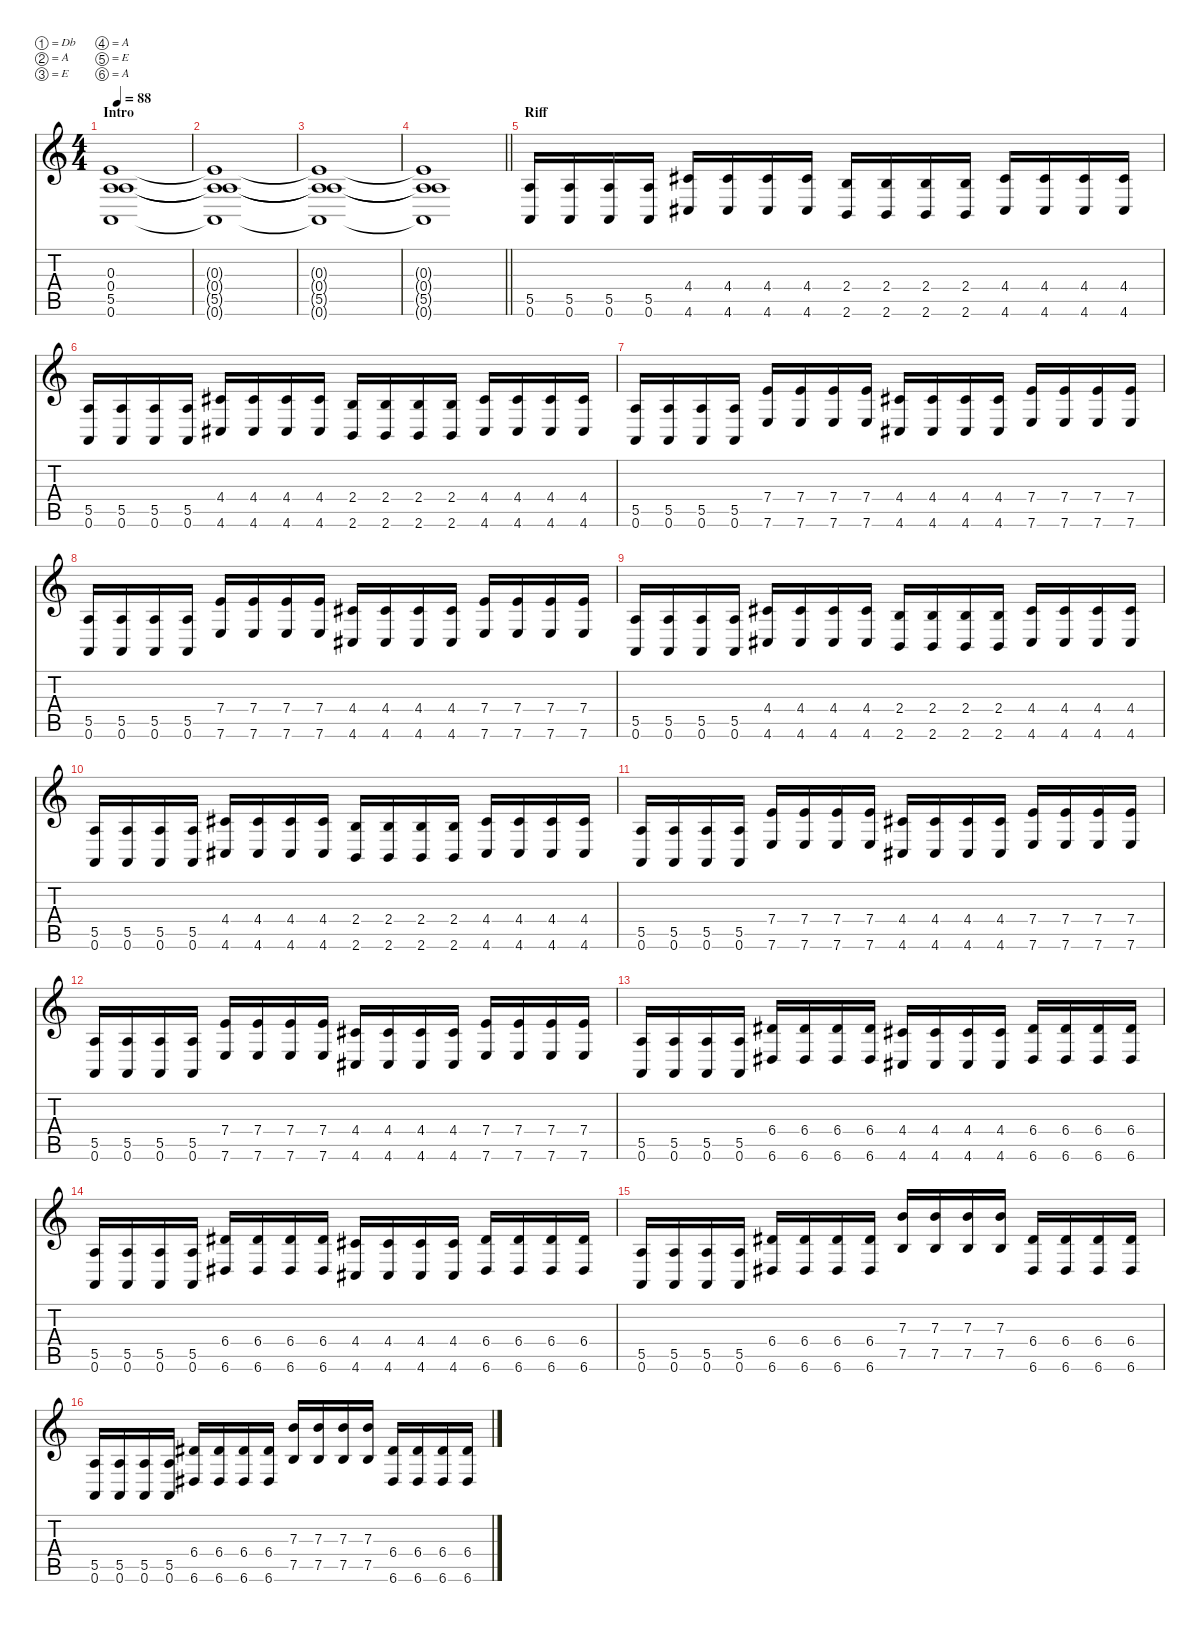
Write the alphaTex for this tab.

\defaultSystemsLayout 4
\hideDynamics
\bracketExtendMode nobrackets
\singleTrackTrackNamePolicy hidden
\multiTrackTrackNamePolicy hidden
\firstSystemTrackNameMode fullname
\otherSystemsTrackNameOrientation horizontal
\track ("Gtr1" "dist.guit.") {instrument distortionguitar}
\staff {score tabs}
\tuning (Db4 A3 E3 A2 E2 A1)
\ts (4 4)
\beaming (8 2 2 2 2)
\section ("" "Intro")
\tempo 88
\clef g2
\ks c
(0.3 0.4 5.5 0.6).1{dy f instrument distortionguitar beam Up} |
(0.3{t} 0.4{t} 5.5{t} 0.6{t}).1{beam Up} |
(0.3{t} 0.4{t} 5.5{t} 0.6{t}).1{beam Up} |
\barLineRight lightlight
(0.3{t} 0.4{t} 5.5{t} 0.6{t}).1{beam Up} |
\section ("" "Riff")
(5.5 0.6).16{beam Up} (5.5 0.6).16{beam Up} (5.5 0.6).16{beam Up} (5.5 0.6).16{beam Up} (4.4{acc #} 4.6{acc #}).16{beam Up} (4.4{acc #} 4.6{acc #}).16{beam Up} (4.4{acc #} 4.6{acc #}).16{beam Up} (4.4{acc #} 4.6{acc #}).16{beam Up} (2.4 2.6).16{beam Up} (2.4 2.6).16{beam Up} (2.4 2.6).16{beam Up} (2.4 2.6).16{beam Up} (4.4{acc #} 4.6{acc #}).16{beam Up} (4.4{acc #} 4.6{acc #}).16{beam Up} (4.4{acc #} 4.6{acc #}).16{beam Up} (4.4{acc #} 4.6{acc #}).16{beam Up} |
(5.5 0.6).16{beam Up} (5.5 0.6).16{beam Up} (5.5 0.6).16{beam Up} (5.5 0.6).16{beam Up} (4.4{acc #} 4.6{acc #}).16{beam Up} (4.4{acc #} 4.6{acc #}).16{beam Up} (4.4{acc #} 4.6{acc #}).16{beam Up} (4.4{acc #} 4.6{acc #}).16{beam Up} (2.4 2.6).16{beam Up} (2.4 2.6).16{beam Up} (2.4 2.6).16{beam Up} (2.4 2.6).16{beam Up} (4.4{acc #} 4.6{acc #}).16{beam Up} (4.4{acc #} 4.6{acc #}).16{beam Up} (4.4{acc #} 4.6{acc #}).16{beam Up} (4.4{acc #} 4.6{acc #}).16{beam Up} |
(5.5 0.6).16{beam Up} (5.5 0.6).16{beam Up} (5.5 0.6).16{beam Up} (5.5 0.6).16{beam Up} (7.4 7.6).16{beam Up} (7.4 7.6).16{beam Up} (7.4 7.6).16{beam Up} (7.4 7.6).16{beam Up} (4.4{acc #} 4.6{acc #}).16{beam Up} (4.4{acc #} 4.6{acc #}).16{beam Up} (4.4{acc #} 4.6{acc #}).16{beam Up} (4.4{acc #} 4.6{acc #}).16{beam Up} (7.4 7.6).16{beam Up} (7.4 7.6).16{beam Up} (7.4 7.6).16{beam Up} (7.4 7.6).16{beam Up} |
(5.5 0.6).16{beam Up} (5.5 0.6).16{beam Up} (5.5 0.6).16{beam Up} (5.5 0.6).16{beam Up} (7.4 7.6).16{beam Up} (7.4 7.6).16{beam Up} (7.4 7.6).16{beam Up} (7.4 7.6).16{beam Up} (4.4{acc #} 4.6{acc #}).16{beam Up} (4.4{acc #} 4.6{acc #}).16{beam Up} (4.4{acc #} 4.6{acc #}).16{beam Up} (4.4{acc #} 4.6{acc #}).16{beam Up} (7.4 7.6).16{beam Up} (7.4 7.6).16{beam Up} (7.4 7.6).16{beam Up} (7.4 7.6).16{beam Up} |
(5.5 0.6).16{beam Up} (5.5 0.6).16{beam Up} (5.5 0.6).16{beam Up} (5.5 0.6).16{beam Up} (4.4{acc #} 4.6{acc #}).16{beam Up} (4.4{acc #} 4.6{acc #}).16{beam Up} (4.4{acc #} 4.6{acc #}).16{beam Up} (4.4{acc #} 4.6{acc #}).16{beam Up} (2.4 2.6).16{beam Up} (2.4 2.6).16{beam Up} (2.4 2.6).16{beam Up} (2.4 2.6).16{beam Up} (4.4{acc #} 4.6{acc #}).16{beam Up} (4.4{acc #} 4.6{acc #}).16{beam Up} (4.4{acc #} 4.6{acc #}).16{beam Up} (4.4{acc #} 4.6{acc #}).16{beam Up} |
(5.5 0.6).16{beam Up} (5.5 0.6).16{beam Up} (5.5 0.6).16{beam Up} (5.5 0.6).16{beam Up} (4.4{acc #} 4.6{acc #}).16{beam Up} (4.4{acc #} 4.6{acc #}).16{beam Up} (4.4{acc #} 4.6{acc #}).16{beam Up} (4.4{acc #} 4.6{acc #}).16{beam Up} (2.4 2.6).16{beam Up} (2.4 2.6).16{beam Up} (2.4 2.6).16{beam Up} (2.4 2.6).16{beam Up} (4.4{acc #} 4.6{acc #}).16{beam Up} (4.4{acc #} 4.6{acc #}).16{beam Up} (4.4{acc #} 4.6{acc #}).16{beam Up} (4.4{acc #} 4.6{acc #}).16{beam Up} |
(5.5 0.6).16{beam Up} (5.5 0.6).16{beam Up} (5.5 0.6).16{beam Up} (5.5 0.6).16{beam Up} (7.4 7.6).16{beam Up} (7.4 7.6).16{beam Up} (7.4 7.6).16{beam Up} (7.4 7.6).16{beam Up} (4.4{acc #} 4.6{acc #}).16{beam Up} (4.4{acc #} 4.6{acc #}).16{beam Up} (4.4{acc #} 4.6{acc #}).16{beam Up} (4.4{acc #} 4.6{acc #}).16{beam Up} (7.4 7.6).16{beam Up} (7.4 7.6).16{beam Up} (7.4 7.6).16{beam Up} (7.4 7.6).16{beam Up} |
(5.5 0.6).16{beam Up} (5.5 0.6).16{beam Up} (5.5 0.6).16{beam Up} (5.5 0.6).16{beam Up} (7.4 7.6).16{beam Up} (7.4 7.6).16{beam Up} (7.4 7.6).16{beam Up} (7.4 7.6).16{beam Up} (4.4{acc #} 4.6{acc #}).16{beam Up} (4.4{acc #} 4.6{acc #}).16{beam Up} (4.4{acc #} 4.6{acc #}).16{beam Up} (4.4{acc #} 4.6{acc #}).16{beam Up} (7.4 7.6).16{beam Up} (7.4 7.6).16{beam Up} (7.4 7.6).16{beam Up} (7.4 7.6).16{beam Up} |
(5.5 0.6).16{beam Up} (5.5 0.6).16{beam Up} (5.5 0.6).16{beam Up} (5.5 0.6).16{beam Up} (6.4{acc #} 6.6{acc #}).16{beam Up} (6.4{acc #} 6.6{acc #}).16{beam Up} (6.4{acc #} 6.6{acc #}).16{beam Up} (6.4{acc #} 6.6{acc #}).16{beam Up} (4.4{acc #} 4.6{acc #}).16{beam Up} (4.4{acc #} 4.6{acc #}).16{beam Up} (4.4{acc #} 4.6{acc #}).16{beam Up} (4.4{acc #} 4.6{acc #}).16{beam Up} (6.4{acc #} 6.6{acc #}).16{beam Up} (6.4{acc #} 6.6{acc #}).16{beam Up} (6.4{acc #} 6.6{acc #}).16{beam Up} (6.4{acc #} 6.6{acc #}).16{beam Up} |
(5.5 0.6).16{beam Up} (5.5 0.6).16{beam Up} (5.5 0.6).16{beam Up} (5.5 0.6).16{beam Up} (6.4{acc #} 6.6{acc #}).16{beam Up} (6.4{acc #} 6.6{acc #}).16{beam Up} (6.4{acc #} 6.6{acc #}).16{beam Up} (6.4{acc #} 6.6{acc #}).16{beam Up} (4.4{acc #} 4.6{acc #}).16{beam Up} (4.4{acc #} 4.6{acc #}).16{beam Up} (4.4{acc #} 4.6{acc #}).16{beam Up} (4.4{acc #} 4.6{acc #}).16{beam Up} (6.4{acc #} 6.6{acc #}).16{beam Up} (6.4{acc #} 6.6{acc #}).16{beam Up} (6.4{acc #} 6.6{acc #}).16{beam Up} (6.4{acc #} 6.6{acc #}).16{beam Up} |
(5.5 0.6).16{beam Up} (5.5 0.6).16{beam Up} (5.5 0.6).16{beam Up} (5.5 0.6).16{beam Up} (6.4{acc #} 6.6{acc #}).16{beam Up} (6.4{acc #} 6.6{acc #}).16{beam Up} (6.4{acc #} 6.6{acc #}).16{beam Up} (6.4{acc #} 6.6{acc #}).16{beam Up} (7.3 7.5).16{beam Up} (7.3 7.5).16{beam Up} (7.3 7.5).16{beam Up} (7.3 7.5).16{beam Up} (6.4{acc #} 6.6{acc #}).16{beam Up} (6.4{acc #} 6.6{acc #}).16{beam Up} (6.4{acc #} 6.6{acc #}).16{beam Up} (6.4{acc #} 6.6{acc #}).16{beam Up} |
(5.5 0.6).16{beam Up} (5.5 0.6).16{beam Up} (5.5 0.6).16{beam Up} (5.5 0.6).16{beam Up} (6.4{acc #} 6.6{acc #}).16{beam Up} (6.4{acc #} 6.6{acc #}).16{beam Up} (6.4{acc #} 6.6{acc #}).16{beam Up} (6.4{acc #} 6.6{acc #}).16{beam Up} (7.3 7.5).16{beam Up} (7.3 7.5).16{beam Up} (7.3 7.5).16{beam Up} (7.3 7.5).16{beam Up} (6.4{acc #} 6.6{acc #}).16{beam Up} (6.4{acc #} 6.6{acc #}).16{beam Up} (6.4{acc #} 6.6{acc #}).16{beam Up} (6.4{acc #} 6.6{acc #}).16{beam Up}
